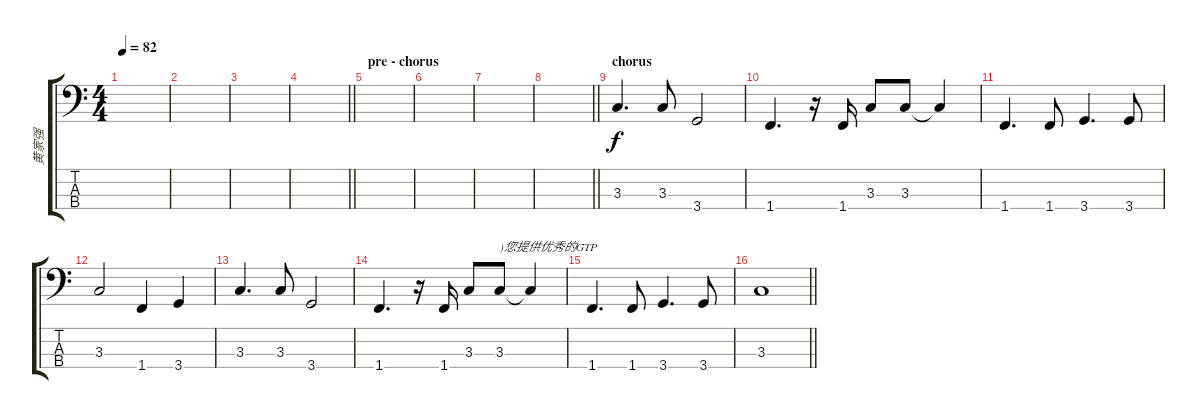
\track ("黄家强" "黄家强") {instrument electricbassfinger}
\staff {score tabs}
\tuning (G2 D2 A1 E1) {hide}
\ts (4 4)
\tempo 82
\clef f4
\ks c
|
|
|
\barLineRight lightlight
|
\section ("" "pre - chorus")
|
|
|
\barLineRight lightlight
|
\section ("" "chorus")
3.3.4{d} 3.3.8 3.4.2 |
1.4.4{d} r.16 1.4.16 3.3.8 3.3.8 3.3{t}.4 |
1.4.4{d} 1.4.8 3.4.4{d} 3.4.8 |
3.3.2 1.4.4 3.4.4 |
3.3.4{d} 3.3.8 3.4.2 |
1.4.4{d} r.16 1.4.16 3.3.8 3.3.8{txt ")您提供优秀的GTP"} 3.3{t}.4 |
1.4.4{d} 1.4.8 3.4.4{d} 3.4.8 |
\barLineRight lightlight
3.3.1
